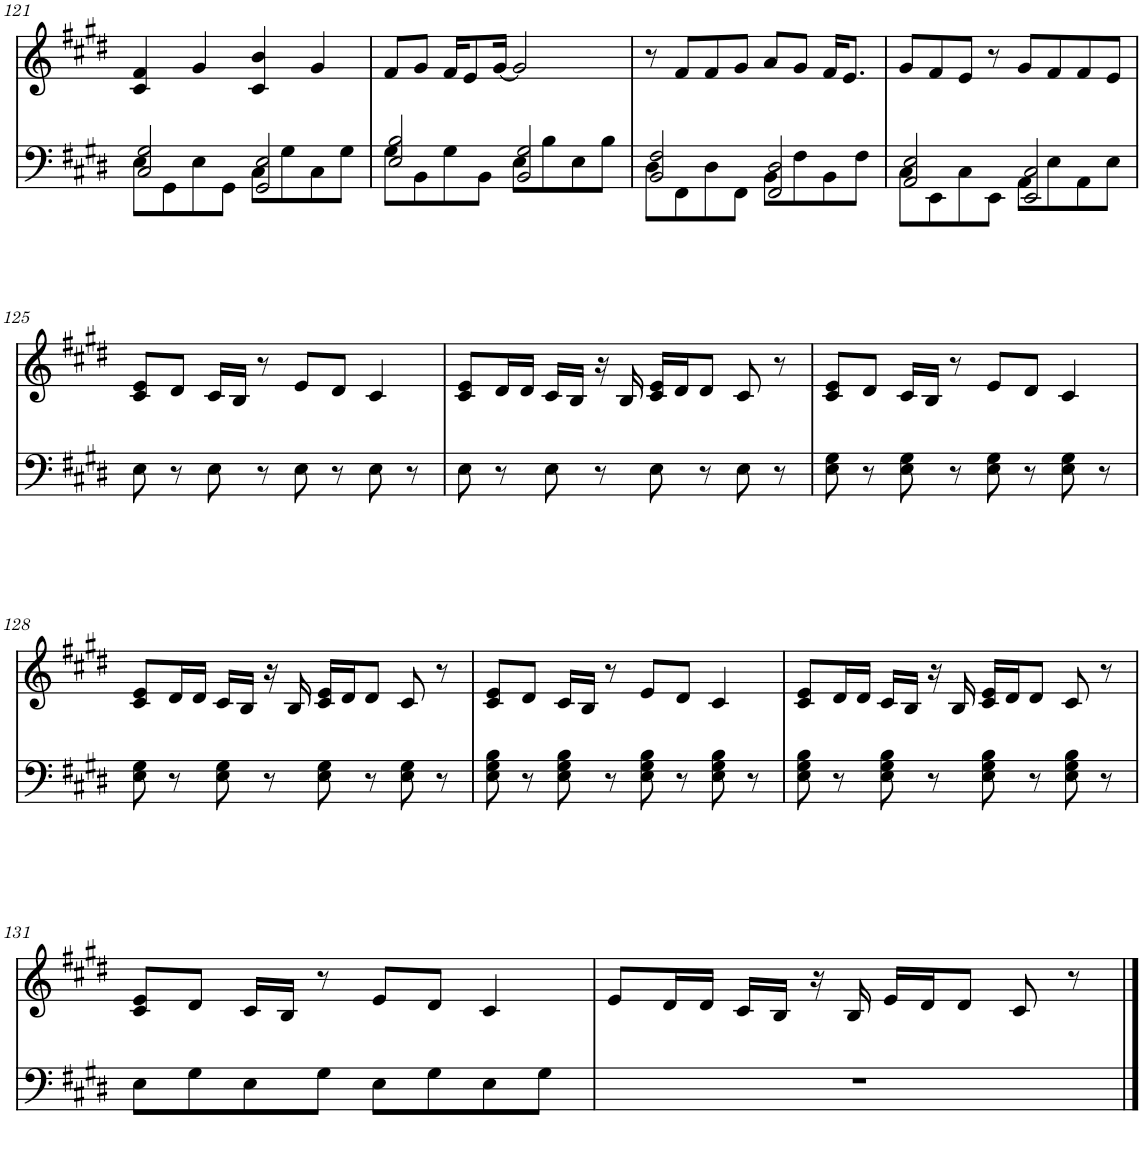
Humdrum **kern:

**kern	**kern
*part1	*part1
*staff2	*staff1
*I"Piano	*
*I'Pno.	*
!!LO:PB:g=z
*clefF4	*clefG2
*k[f#c#g#d#]	*k[f#c#g#d#]
*M4/4	*M4/4
=121	=121
*^	*
2C#/ 2G#/	8E\L	4c#/ 4f#/
.	8GG#\	.
.	8E\	4g#/
.	8GG#\J	.
2GG#/ 2E/	8C#\L	4c#/ 4b/
.	8G#\	.
.	8C#\	4g#/
.	8G#\J	.
=122	=122	=122
2E/ 2B/	8G#\L	8f#/L
.	8BB\	8g#/J
.	8G#\	16f#/KL
.	.	8e/
.	8BB\J	.
.	.	[16g#/Jk
2BB/ 2G#/	8E\L	2g#/]
.	8B\	.
.	8E\	.
.	8B\J	.
=123	=123	=123
2BB/ 2F#/	8D#\L	8r
.	8FF#\	8f#/L
.	8D#\	8f#/
.	8FF#\J	8g#/J
2FF#/ 2D#/	8BB\L	8a/L
.	8F#\	8g#/J
.	8BB\	16f#/KL
.	.	8.e/J
.	8F#\J	.
=124	=124	=124
2AA/ 2E/	8C#\L	8g#/L
.	8EE\	8f#/
.	8C#\	8e/J
.	8EE\J	8r
2EE/ 2C#/	8AA\L	8g#/L
.	8E\	8f#/
.	8AA\	8f#/
.	8E\J	8e/J
*v	*v	*
!!LO:LB:g=z
=125	=125
8E\	8c#/ 8e/L
8r	8d#/J
8E\	16c#/LL
.	16B/JJ
8r	8r
8E\	8e/L
8r	8d#/J
8E\	4c#/
8r	.
=126	=126
8E\	8c#/ 8e/L
8r	16d#/L
.	16d#/JJ
8E\	16c#/LL
.	16B/JJ
8r	16r
.	16B/
8E\	16c#/ 16e/LL
.	16d#/J
8r	8d#/J
8E\	8c#/
8r	8r
=127	=127
8E\ 8G#\	8c#/ 8e/L
8r	8d#/J
8E\ 8G#\	16c#/LL
.	16B/JJ
8r	8r
8E\ 8G#\	8e/L
8r	8d#/J
8E\ 8G#\	4c#/
8r	.
!!LO:LB:g=z
=128	=128
8E\ 8G#\	8c#/ 8e/L
8r	16d#/L
.	16d#/JJ
8E\ 8G#\	16c#/LL
.	16B/JJ
8r	16r
.	16B/
8E\ 8G#\	16c#/ 16e/LL
.	16d#/J
8r	8d#/J
8E\ 8G#\	8c#/
8r	8r
=129	=129
8E\ 8G#\ 8B\	8c#/ 8e/L
8r	8d#/J
8E\ 8G#\ 8B\	16c#/LL
.	16B/JJ
8r	8r
8E\ 8G#\ 8B\	8e/L
8r	8d#/J
8E\ 8G#\ 8B\	4c#/
8r	.
=130	=130
8E\ 8G#\ 8B\	8c#/ 8e/L
8r	16d#/L
.	16d#/JJ
8E\ 8G#\ 8B\	16c#/LL
.	16B/JJ
8r	16r
.	16B/
8E\ 8G#\ 8B\	16c#/ 16e/LL
.	16d#/J
8r	8d#/J
8E\ 8G#\ 8B\	8c#/
8r	8r
!!LO:LB:g=z
=131	=131
8E\L	8c#/ 8e/L
8G#\	8d#/J
8E\	16c#/LL
.	16B/JJ
8G#\J	8r
8E\L	8e/L
8G#\	8d#/J
8E\	4c#/
8G#\J	.
=132	=132
1r	8e/L
.	16d#/L
.	16d#/JJ
.	16c#/LL
.	16B/JJ
.	16r
.	16B/
.	16e/LL
.	16d#/J
.	8d#/J
.	8c#/
.	8r
==	==
*-	*-
